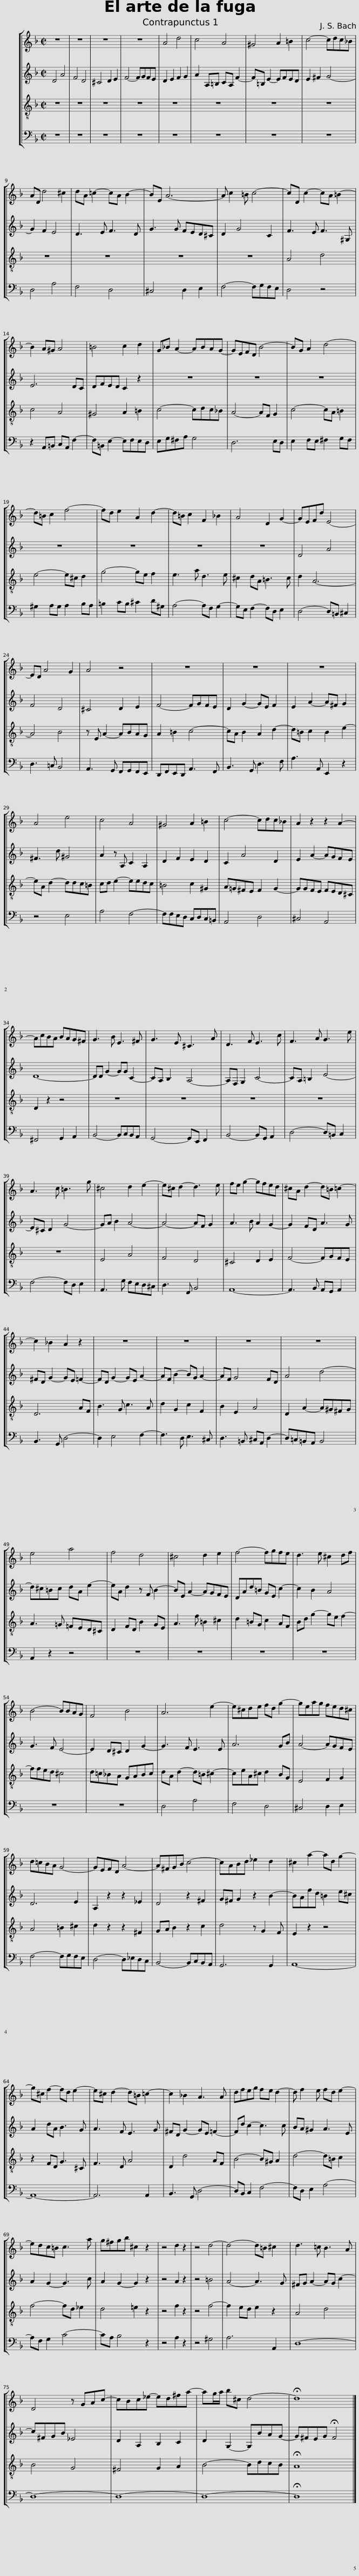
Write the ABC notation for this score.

X:1
%%score [ 1 2 3 4 ]
L:1/8
M:2/2
I:linebreak $
K:F
V:1 treble
V:2 treble
V:3 treble-8
V:4 bass
V:1
 z8 | z8 | z8 | z8 | A4 d4 | %5
 c4 A4 | ^G4 A2 =B2 | c4- cdc_B |$ AD d4 ^c2 | dA =c2- cA B2- | %10
 BE A6- | A c2 =B c4- | cD c2- cA =B2- |$ B2 A^G A4 | =B4 c2 d2 | %15
 G_B A2- ABAG- | GEFD B4- | BG A2 d4- |$ d=B c2 f4- | fd e2 A2 d2- | %20
 d=B c2 F2 _B2 | A4 D2 G2- | GEFd E4- |$ ED A4 G2 | A4 z4 | %25
 z8 | z8 | z8 |$ A4 e4 | c4 A4 | %30
 ^G4 A2 =B2 | c4- cdc_B | A2 z2 z2 A2- |$ AcBA BAG^F | G3 B E3 ^F | %35
 G3 E ^C3 A | D3 F E3 c | F3 A G3 e |$ A3 c =B3 g | ^c4 d2 e2- | %40
 e^c d2- d3 e | fe g2- gfed | ^cA d2- d=B =c2- |$ c2 _B2 A2 z2 | z8 | %45
 z8 | z8 | z8 |$ e4 a4 | f4 d4 | %50
 ^c4 d2 e2 | f4- fgfe | d3 e ^c2 df |$ B4- BBAG | F4 B4 | %55
 A6 e2- | e^cde fd g2- | geag fed^c |$ d=cBA G4- | GEFD A4- | %60
 A^FGB c4- | cABd _e2 d2 | ^c2 a2- ad g2- |$ g^c f2- fd e2- | e^c d2- d=B =c2- | %65
 c2 _B2 A3 A | dfeg fe d2- | d f2 e fd e2- |$ edc=B c3 a | g^fgb ^c2 z2 | %70
 z4 d2 z2 | z4 d4- | d4- d=B ^c2 | d3 =c B3 A |$ D4 z GAc- | %75
 cBc_e- ed^fa- | ag/a/ b^c d4- | !fermata!d8 |] %78
V:2
 D4 A4 | F4 D4 | ^C4 D2 E2 | F4- FGFE | D2 E2 F2 G2 | %5
 A2 A,=B, CA, F2- | F=B, E2- EFED | E2 ^F2 G4- |$ G2 F2 E4 | D3 E F3 D | %10
 G3 G FED^C | D2 G4 C2 | F3 E F3 ^G, |$ E6 DC | DFED C2 z2 | %15
 z8 | z8 | z8 |$ z8 | z8 | %20
 z8 | z8 | D4 A4 |$ F4 D4 | ^C4 D2 E2 | %25
 F4- FGFE | D2 G2- GE F2 | E2 A2- A^F G2 |$ ^F3 d ^G4 | A2 z A, C2 A,2 | %30
 D2 F2 E2 D2 | C2 A4 D2 | E2 A2- AGFE |$ D8- | DD G2- GG C2- | %35
 CA, B,2 A,4- | A,F, G,2 C4- | CA, =B,2 E4- |$ E^C D2 G4- | GA B2 A4- | %40
 A4- AF G2 | A3 B A2 G2- | G2 FD A3 G |$ ^FD G2- GE =F2- | FD G2- GE A2- | %45
 AF B2- BG A2- | AF G4 FD | A4 d4- |$ d^c=Bc dA e2- | eA d2 z F B2- | %50
 BE A2- AGFE | DAd=B GE c2- | c2 B2 A4 |$ G3 F E4- | E2 D^C D2 G2- | %55
 G3 F E3 E | A6 GB | A4- AGFE |$ D6 E2 | A,2 z2 z2 _E2 | %60
 D4 z2 ^F2 | G^F G2 z2 B2- | BAfd =B2 e^c |$ A2 dA B3 G | A3 F E3 G | %65
 ^FD G2- GE =F2- | Fd c2- c3 c | BA ^G2 A3 E |$ A2 G2- G3 c | A2 G2- G2 z2 | %70
 z4 A2 z2 | z4 =B4 | A4- A3 G | ^FG A2- AG c2- |$ c^FGB _E4 | %75
 D2 A,2 B,2 C2 | D2 G,2- G,BAG- | G^FEG !fermata!F4 |] %78
V:3
 z8 | z8 | z8 | z8 | z8 | %5
 z8 | z8 | z8 |$ z8 | z8 | %10
 z8 | z8 | A4 d4 |$ c4 A4 | ^G4 A2 =B2 | %15
 c4- cdc_B | A4- AF G2 | c4- cA =B2 |$ e4- e^c d2 | g4- ge f2 | %20
 e3 a d3 e | ^c2 dA =B3 c | d2 A6- |$ A4 B4 | z E A2- ABAG | %25
 A2 =B2 c4- | cA B2 A2 d2- | d=B c2 B2 e2- |$ eA d2- ddc=B | cd e2- eedc | %30
 =B4 c2 ^G2 | A=G^FE F2 G2- | GGFE FED^C |$ D2 z2 z4 | z8 | %35
 z8 | z8 | z8 |$ z8 | E4 A4 | %40
 F4 D4 | ^C4 D2 E2 | F4- FGFE |$ D6 AF | B3 G c3 A | %45
 d2 G2 c2 F2 | B2 E2 A4 | D2 A2- A^G^FG |$ A3 =G =FED^C | D2 FD B2 GE | %50
 A3 f =B2 ^c2 | d2 =BG c2 AF | Bd g2- ge f2- |$ ffed ^c4 | d=c_BA GABc | %55
 dA d2- d=B ^c2- | ceA^c d2 BG | E4 F2 G2 |$ A4 =B2 ^c2 | d2 z2 z2 ^F2 | %60
 GA B2 z2 c2 | d4 z G2 F | E2 z2 z4 |$ z2 FD G3 ^C | F3 D A4 | %65
 D2 d4 AF | B4- B^G A2 | d4- d=B c2 |$ f4- fd _e2 | d4 =e2 z2 | %70
 z4 f2 z2 | z4 f4- | f2 ed e2 z2 | A4 d4 |$ B4 G4 | %75
 ^F4 G2 A2 | B4- BdcB | !fermata!A8 |] %78
V:4
 z8 | z8 | z8 | z8 | z8 | %5
 z8 | z8 | z8 |$ D,4 A,4 | F,4 D,4 | %10
 ^C,4 D,2 E,2 | F,4- F,G,F,E, | D,4 z4 |$ z2 A,,=B,, C,A,, F,2- | F,=B,, E,2- E,F,E,D, | %15
 E,G,^F,A, G,4 | D,6 E,D, | E,2 F,E, ^F,2 G,F, |$ ^G,2 A,G, A,2 B,A, | =B,2 CB, ^C2 D^G, | %20
 A,4- A,F, G,2- | G,E, F,2- F,D, E,2 | D,4- D,=B,, ^C,2 |$ D,3 =C, B,,4 | A,,3 G,, F,,G,,F,,E,, | %25
 D,,F,,E,,D,, A,,3 F,, | B,,3 G,, D,3 F, | A,3 A,, E,,2 z2 |$ z4 E,4 | A,4 F,4- | %30
 F,F,E,D, C,D,C,=B,, | A,,4 D,4 | ^C,4 A,,4 |$ ^F,,4 G,,2 A,,2 | B,,4- B,,C,B,,A,, | %35
 G,,4- G,,E,, F,,2 | B,,4- B,,G,, A,,2 | D,4- D,=B,, C,2 |$ F,4- F,D, E,2 | A,,3 G, F,E,D,^C, | %40
 D,3 F,, B,,4 | A,,8- | A,,3 B,, A,,G,, A,,2 |$ B,,3 G,, D,4- | D,2 E,4 F,2- | %45
 F,3 D, E,3 ^C, | D,3 =B,, ^C,A,, D,2- | D,=C,=B,,A,, B,,4 |$ A,,2 z2 z4 | z8 | %50
 z8 | z8 | z8 |$ z8 | z8 | %55
 D,4 A,4 | F,4 D,4 | ^C,4 D,2 E,2 |$ F,4- F,G,F,E, | D,4- D,_E,D,C, | %60
 B,,4- B,,C,B,,A,, | G,,6 G,,2 | A,,8- |$ A,,8- | A,,6 A,,2 | %65
 B,,3 G,, D,4- | D,B,, C,2 F,4- | F,D, E,2 A,4- |$ A,F, G,2 C4- | CA, B,4 z2 | %70
 z4 A,2 z2 | z4 ^G,4 | A,6 A,,2 | D,8- |$ D,8- | %75
 D,8- | D,8- | !fermata!D,8 |] %78
